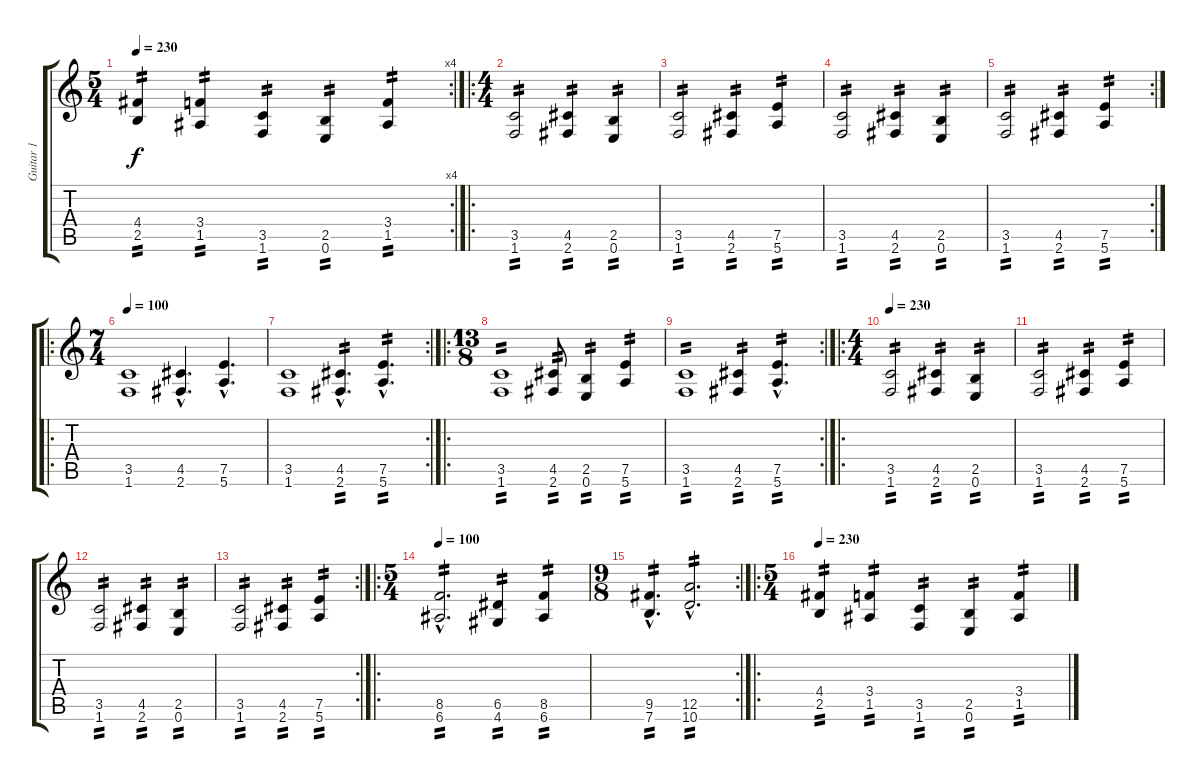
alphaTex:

\track ("Guitar 1" "Guitar 1") {instrument distortionguitar}
\staff {score tabs}
\tuning (E4 B3 G3 D3 A2 E2) {hide}
\rc 4
\ts (5 4)
\tempo 230
\clef g2
\ks c
(4.4 2.5).4{tp 2 dy f} (3.4 1.5).4{tp 2} (3.5 1.6).4{tp 2} (2.5 0.6).4{tp 2} (3.4 1.5).4{tp 2} |
\ro
\ts (4 4)
(3.5 1.6).2{tp 2} (4.5 2.6).4{tp 2} (2.5 0.6).4{tp 2} |
(3.5 1.6).2{tp 2} (4.5 2.6).4{tp 2} (7.5 5.6).4{tp 2} |
(3.5 1.6).2{tp 2} (4.5 2.6).4{tp 2} (2.5 0.6).4{tp 2} |
\rc 2
(3.5 1.6).2{tp 2} (4.5 2.6).4{tp 2} (7.5 5.6).4{tp 2} |
\ro
\ts (7 4)
\tempo 100
(3.5 1.6).1 (4.5{hac} 2.6{hac}).4{d} (7.5{hac} 5.6{hac}).4{d} |
\rc 2
(3.5 1.6).1 (4.5{hac} 2.6{hac}).4{d tp 2} (7.5{hac} 5.6{hac}).4{d tp 2} |
\ro
\ts (13 8)
(3.5 1.6).1{tp 2} (4.5 2.6).8{tp 2} (2.5 0.6).4{tp 2} (7.5 5.6).4{tp 2} |
\rc 2
(3.5 1.6).1{tp 2} (4.5 2.6).4{tp 2} (7.5{hac} 5.6{hac}).4{d tp 2} |
\ro
\ts (4 4)
\tempo 230
(3.5 1.6).2{tp 2} (4.5 2.6).4{tp 2} (2.5 0.6).4{tp 2} |
(3.5 1.6).2{tp 2} (4.5 2.6).4{tp 2} (7.5 5.6).4{tp 2} |
(3.5 1.6).2{tp 2} (4.5 2.6).4{tp 2} (2.5 0.6).4{tp 2} |
\rc 2
(3.5 1.6).2{tp 2} (4.5 2.6).4{tp 2} (7.5 5.6).4{tp 2} |
\ro
\ts (5 4)
\tempo 100
(8.5{hac} 6.6{hac}).2{d tp 2} (6.5 4.6).4{tp 2} (8.5 6.6).4{tp 2} |
\rc 2
\ts (9 8)
(9.5{hac} 7.6{hac}).4{d tp 2} (12.5{hac} 10.6{hac}).2{d tp 2} |
\ro
\ts (5 4)
\tempo 230
(4.4 2.5).4{tp 2} (3.4 1.5).4{tp 2} (3.5 1.6).4{tp 2} (2.5 0.6).4{tp 2} (3.4 1.5).4{tp 2}
